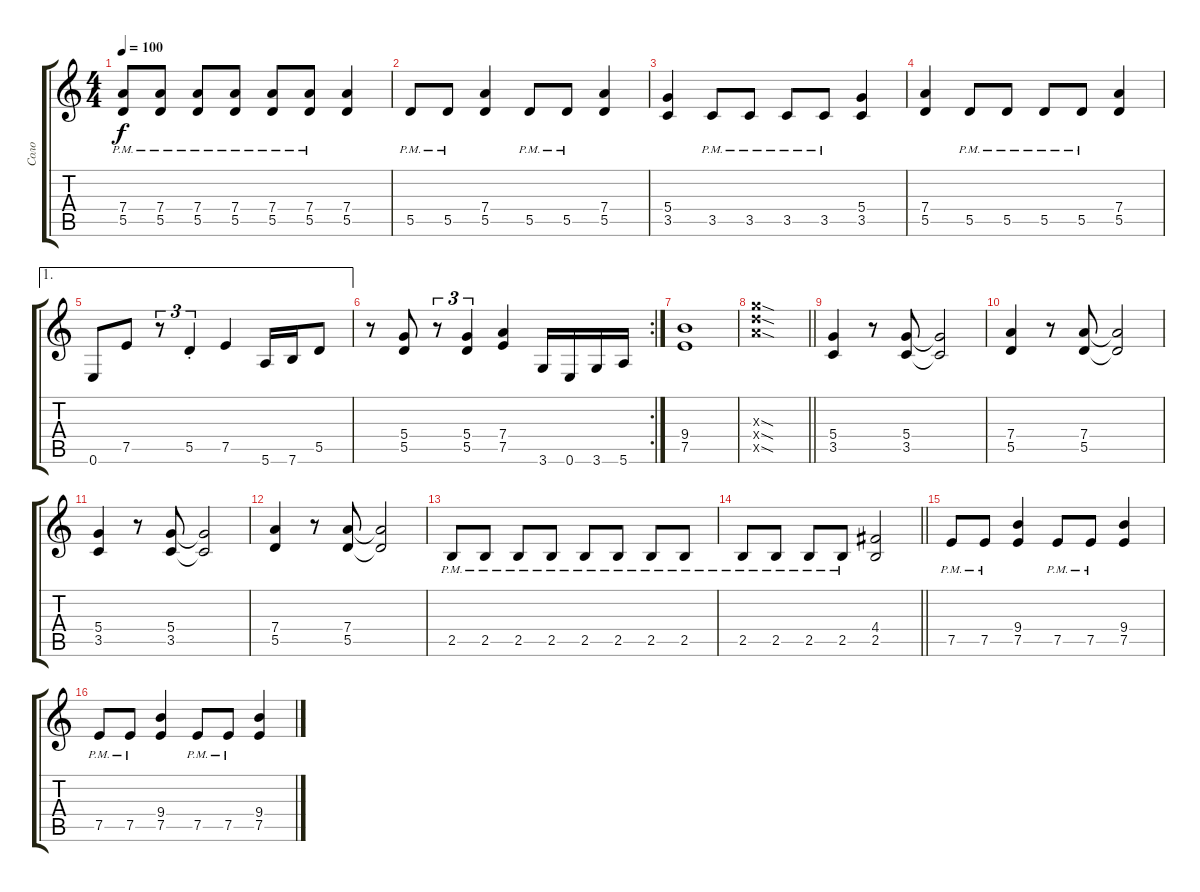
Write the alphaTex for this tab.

\track ("Соло" "Соло") {instrument distortionguitar}
\staff {score tabs}
\tuning (E4 B3 G3 D3 A2 E2) {hide}
\ts (4 4)
\tempo 100
\clef g2
\ks c
(7.4{pm} 5.5{pm}).8{dy f} (7.4{pm} 5.5{pm}).8 (7.4{pm} 5.5{pm}).8 (7.4{pm} 5.5{pm}).8 (7.4{pm} 5.5{pm}).8 (7.4{pm} 5.5{pm}).8 (7.4 5.5).4 |
5.5{pm}.8 5.5{pm}.8 (7.4 5.5).4 5.5{pm}.8 5.5{pm}.8 (7.4 5.5).4 |
(5.4 3.5).4 3.5{pm}.8 3.5{pm}.8 3.5{pm}.8 3.5{pm}.8 (5.4 3.5).4 |
(7.4 5.5).4 5.5{pm}.8 5.5{pm}.8 5.5{pm}.8 5.5{pm}.8 (7.4 5.5).4 |
\ae 1
0.6.8 7.5.8 r.8{tu (3 2)} 5.5{st}.4{tu (3 2)} 7.5.4 5.6.16 7.6.16 5.5.8 |
\rc 2
r.8 (5.4 5.5).8 r.8{tu (3 2)} (5.4 5.5).4{tu (3 2)} (7.4 7.5).4 3.6.16 0.6.16 3.6.16 5.6.16 |
(9.4 7.5).1 |
\barLineRight lightlight
(12.3{sod x} 12.4{sod x} 12.5{sod x}).1 |
(5.4 3.5).4 r.8 (5.4 3.5).8 (5.4{t} 3.5{t}).2 |
(7.4 5.5).4 r.8 (7.4 5.5).8 (7.4{t} 5.5{t}).2 |
(5.4 3.5).4 r.8 (5.4 3.5).8 (5.4{t} 3.5{t}).2 |
(7.4 5.5).4 r.8 (7.4 5.5).8 (7.4{t} 5.5{t}).2 |
2.5{pm}.8 2.5{pm}.8 2.5{pm}.8 2.5{pm}.8 2.5{pm}.8 2.5{pm}.8 2.5{pm}.8 2.5{pm}.8 |
\barLineRight lightlight
2.5{pm}.8 2.5{pm}.8 2.5{pm}.8 2.5{pm}.8 (4.4 2.5).2 |
7.5{pm}.8 7.5{pm}.8 (9.4 7.5).4 7.5{pm}.8 7.5{pm}.8 (9.4 7.5).4 |
7.5{pm}.8 7.5{pm}.8 (9.4 7.5).4 7.5{pm}.8 7.5{pm}.8 (9.4 7.5).4
